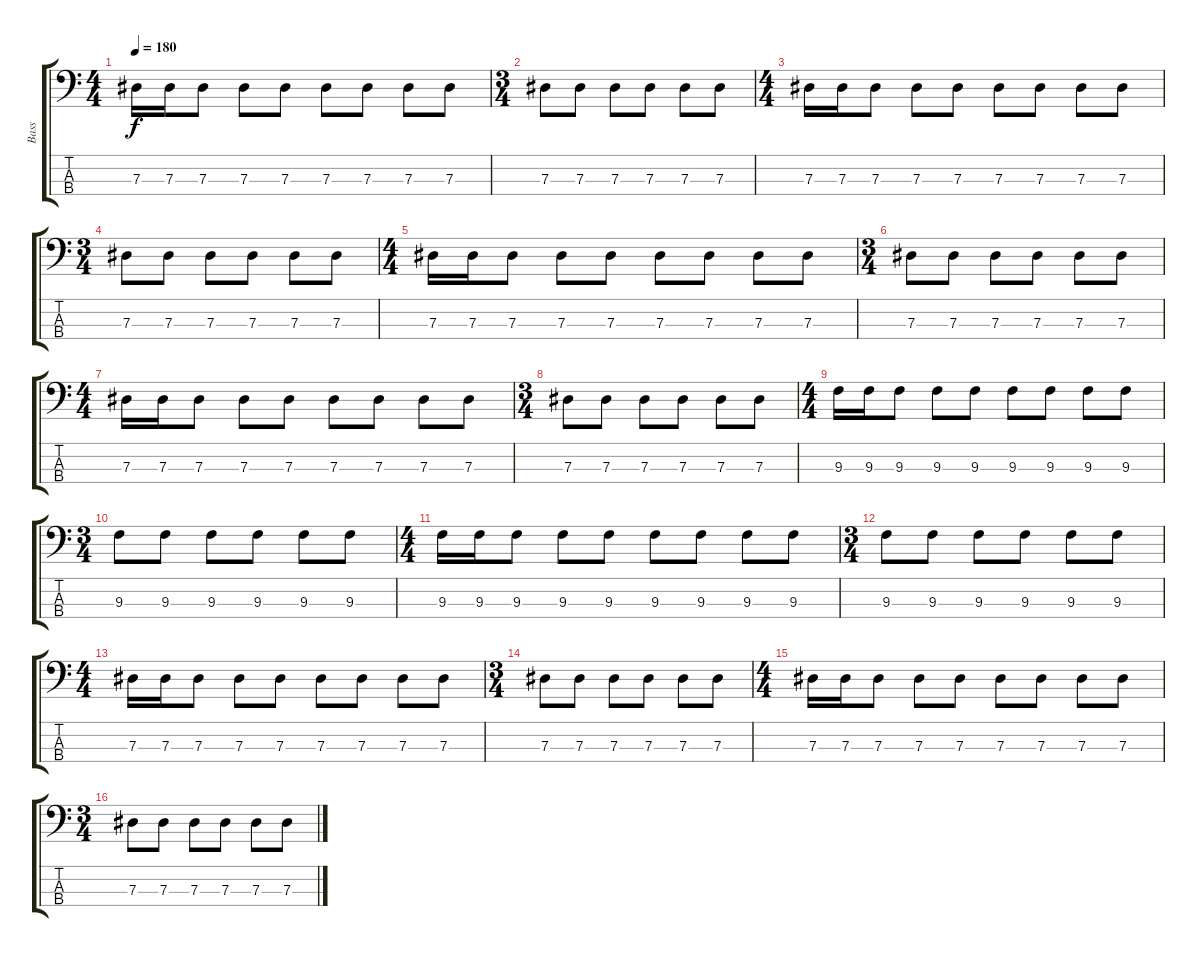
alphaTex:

\track ("Bass" "Bass") {instrument electricbassfinger}
\staff {score tabs}
\tuning (Gb2 Db2 Ab1 Eb1) {hide}
\ts (4 4)
\tempo 180
\clef f4
\ks c
7.3.16{dy f instrument electricbassfinger} 7.3.16 7.3.8 7.3.8 7.3.8 7.3.8 7.3.8 7.3.8 7.3.8 |
\ts (3 4)
7.3.8 7.3.8 7.3.8 7.3.8 7.3.8 7.3.8 |
\ts (4 4)
7.3.16 7.3.16 7.3.8 7.3.8 7.3.8 7.3.8 7.3.8 7.3.8 7.3.8 |
\ts (3 4)
7.3.8 7.3.8 7.3.8 7.3.8 7.3.8 7.3.8 |
\ts (4 4)
7.3.16 7.3.16 7.3.8 7.3.8 7.3.8 7.3.8 7.3.8 7.3.8 7.3.8 |
\ts (3 4)
7.3.8 7.3.8 7.3.8 7.3.8 7.3.8 7.3.8 |
\ts (4 4)
7.3.16 7.3.16 7.3.8 7.3.8 7.3.8 7.3.8 7.3.8 7.3.8 7.3.8 |
\ts (3 4)
7.3.8 7.3.8 7.3.8 7.3.8 7.3.8 7.3.8 |
\ts (4 4)
9.3.16 9.3.16 9.3.8 9.3.8 9.3.8 9.3.8 9.3.8 9.3.8 9.3.8 |
\ts (3 4)
9.3.8 9.3.8 9.3.8 9.3.8 9.3.8 9.3.8 |
\ts (4 4)
9.3.16 9.3.16 9.3.8 9.3.8 9.3.8 9.3.8 9.3.8 9.3.8 9.3.8 |
\ts (3 4)
9.3.8 9.3.8 9.3.8 9.3.8 9.3.8 9.3.8 |
\ts (4 4)
7.3.16 7.3.16 7.3.8 7.3.8 7.3.8 7.3.8 7.3.8 7.3.8 7.3.8 |
\ts (3 4)
7.3.8 7.3.8 7.3.8 7.3.8 7.3.8 7.3.8 |
\ts (4 4)
7.3.16 7.3.16 7.3.8 7.3.8 7.3.8 7.3.8 7.3.8 7.3.8 7.3.8 |
\ts (3 4)
7.3.8 7.3.8 7.3.8 7.3.8 7.3.8 7.3.8
